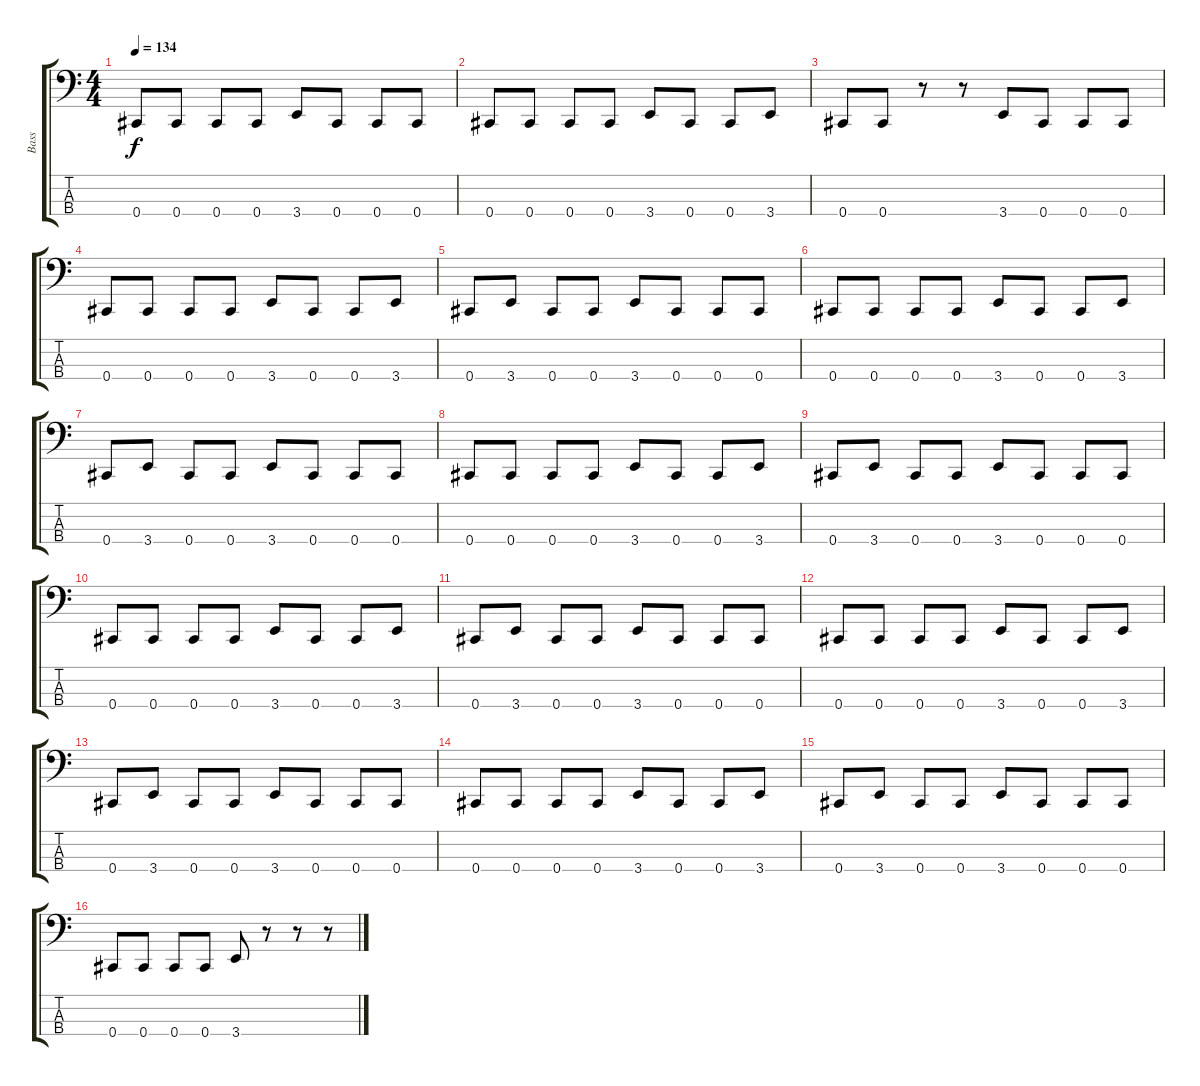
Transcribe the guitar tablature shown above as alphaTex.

\track ("Bass" "Bass") {instrument electricbasspick}
\staff {score tabs}
\tuning (Gb2 Db2 Ab1 Db1) {hide}
\ts (4 4)
\tempo 134
\clef f4
\ks c
0.4.8{dy f} 0.4.8 0.4.8 0.4.8 3.4.8 0.4.8 0.4.8 0.4.8 |
0.4.8 0.4.8 0.4.8 0.4.8 3.4.8 0.4.8 0.4.8 3.4.8 |
0.4.8 0.4.8 r.8 r.8 3.4.8 0.4.8 0.4.8 0.4.8 |
0.4.8 0.4.8 0.4.8 0.4.8 3.4.8 0.4.8 0.4.8 3.4.8 |
0.4.8 3.4.8 0.4.8 0.4.8 3.4.8 0.4.8 0.4.8 0.4.8 |
0.4.8 0.4.8 0.4.8 0.4.8 3.4.8 0.4.8 0.4.8 3.4.8 |
0.4.8 3.4.8 0.4.8 0.4.8 3.4.8 0.4.8 0.4.8 0.4.8 |
0.4.8 0.4.8 0.4.8 0.4.8 3.4.8 0.4.8 0.4.8 3.4.8 |
0.4.8 3.4.8 0.4.8 0.4.8 3.4.8 0.4.8 0.4.8 0.4.8 |
0.4.8 0.4.8 0.4.8 0.4.8 3.4.8 0.4.8 0.4.8 3.4.8 |
0.4.8 3.4.8 0.4.8 0.4.8 3.4.8 0.4.8 0.4.8 0.4.8 |
0.4.8 0.4.8 0.4.8 0.4.8 3.4.8 0.4.8 0.4.8 3.4.8 |
0.4.8 3.4.8 0.4.8 0.4.8 3.4.8 0.4.8 0.4.8 0.4.8 |
0.4.8 0.4.8 0.4.8 0.4.8 3.4.8 0.4.8 0.4.8 3.4.8 |
0.4.8 3.4.8 0.4.8 0.4.8 3.4.8 0.4.8 0.4.8 0.4.8 |
0.4.8 0.4.8 0.4.8 0.4.8 3.4.8 r.8 r.8 r.8
